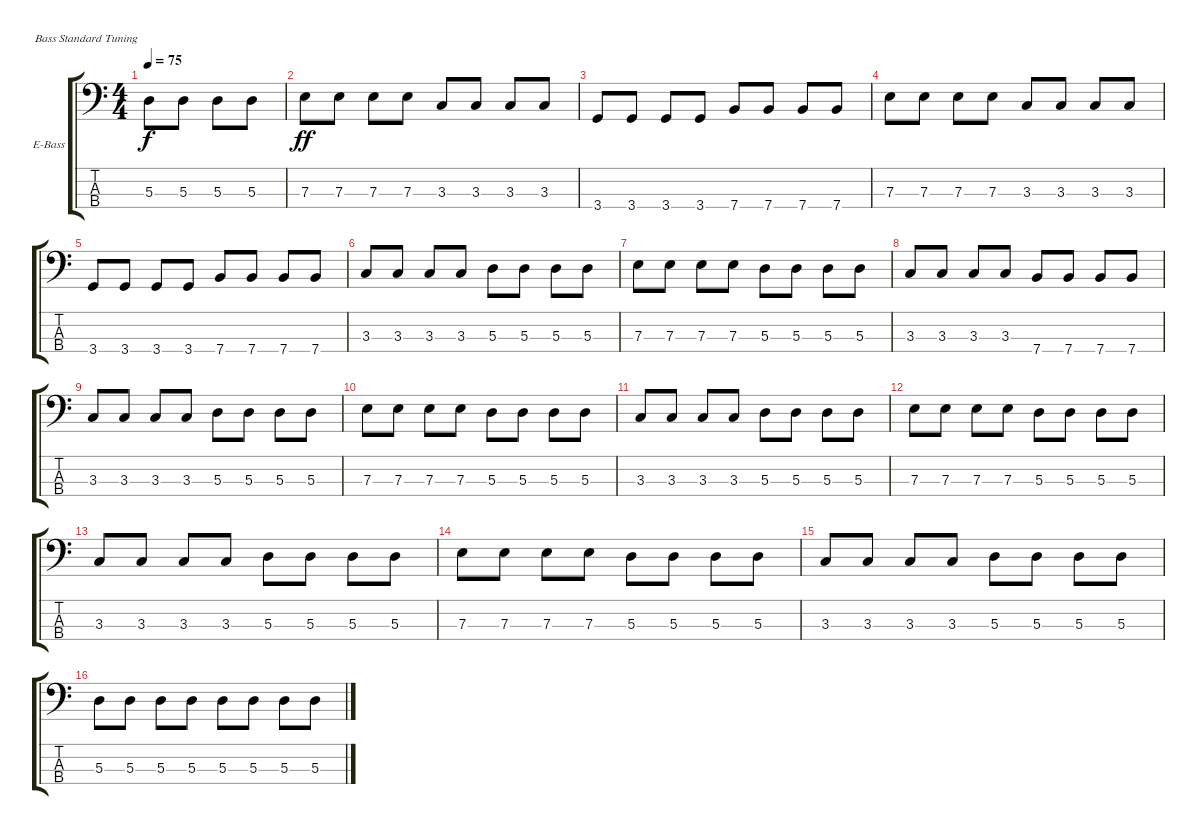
\bracketExtendMode groupsimilarinstruments
\firstSystemTrackNameOrientation horizontal
\otherSystemsTrackNameOrientation horizontal
\track ("Electric Bass" "E-Bass") {instrument electricbassfinger}
\staff {score tabs}
\tuning (G2 D2 A1 E1)
\ts (4 4)
\tempo 75
\clef f4
\ks c
5.3.8{dy f} 5.3.8 5.3.8 5.3.8 |
7.3.8{dy ff} 7.3.8 7.3.8 7.3.8 3.3.8 3.3.8 3.3.8 3.3.8 |
3.4.8 3.4.8 3.4.8 3.4.8 7.4.8 7.4.8 7.4.8 7.4.8 |
7.3.8 7.3.8 7.3.8 7.3.8 3.3.8 3.3.8 3.3.8 3.3.8 |
3.4.8 3.4.8 3.4.8 3.4.8 7.4.8 7.4.8 7.4.8 7.4.8 |
3.3.8 3.3.8 3.3.8 3.3.8 5.3.8 5.3.8 5.3.8 5.3.8 |
7.3.8 7.3.8 7.3.8 7.3.8 5.3.8 5.3.8 5.3.8 5.3.8 |
3.3.8 3.3.8 3.3.8 3.3.8 7.4.8 7.4.8 7.4.8 7.4.8 |
3.3.8 3.3.8 3.3.8 3.3.8 5.3.8 5.3.8 5.3.8 5.3.8 |
7.3.8 7.3.8 7.3.8 7.3.8 5.3.8 5.3.8 5.3.8 5.3.8 |
3.3.8 3.3.8 3.3.8 3.3.8 5.3.8 5.3.8 5.3.8 5.3.8 |
7.3.8 7.3.8 7.3.8 7.3.8 5.3.8 5.3.8 5.3.8 5.3.8 |
3.3.8 3.3.8 3.3.8 3.3.8 5.3.8 5.3.8 5.3.8 5.3.8 |
7.3.8 7.3.8 7.3.8 7.3.8 5.3.8 5.3.8 5.3.8 5.3.8 |
3.3.8 3.3.8 3.3.8 3.3.8 5.3.8 5.3.8 5.3.8 5.3.8 |
5.3.8 5.3.8 5.3.8 5.3.8 5.3.8 5.3.8 5.3.8 5.3.8
